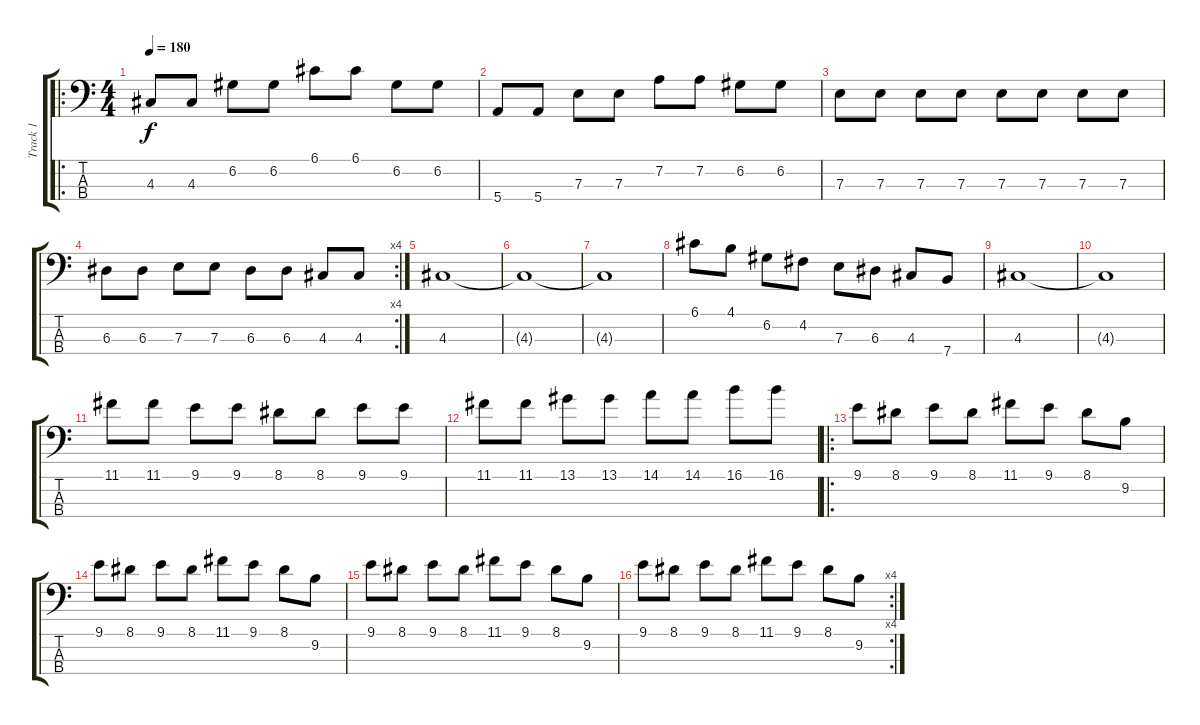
\track ("Track 1" "Track 1") {instrument electricbasspick}
\staff {score tabs}
\tuning (G2 D2 A1 E1) {hide}
\ro
\ts (4 4)
\tempo 180
\clef f4
\ks c
4.3.8{dy f} 4.3.8 6.2.8 6.2.8 6.1.8 6.1.8 6.2.8 6.2.8 |
5.4.8 5.4.8 7.3.8 7.3.8 7.2.8 7.2.8 6.2.8 6.2.8 |
7.3.8 7.3.8 7.3.8 7.3.8 7.3.8 7.3.8 7.3.8 7.3.8 |
\rc 4
6.3.8 6.3.8 7.3.8 7.3.8 6.3.8 6.3.8 4.3.8 4.3.8 |
4.3.1 |
4.3{t}.1 |
4.3{t}.1 |
6.1.8 4.1.8 6.2.8 4.2.8 7.3.8 6.3.8 4.3.8 7.4.8 |
4.3.1 |
4.3{t}.1 |
11.1.8 11.1.8 9.1.8 9.1.8 8.1.8 8.1.8 9.1.8 9.1.8 |
11.1.8 11.1.8 13.1.8 13.1.8 14.1.8 14.1.8 16.1.8 16.1.8 |
\ro
9.1.8 8.1.8 9.1.8 8.1.8 11.1.8 9.1.8 8.1.8 9.2.8 |
9.1.8 8.1.8 9.1.8 8.1.8 11.1.8 9.1.8 8.1.8 9.2.8 |
9.1.8 8.1.8 9.1.8 8.1.8 11.1.8 9.1.8 8.1.8 9.2.8 |
\rc 4
9.1.8 8.1.8 9.1.8 8.1.8 11.1.8 9.1.8 8.1.8 9.2.8
